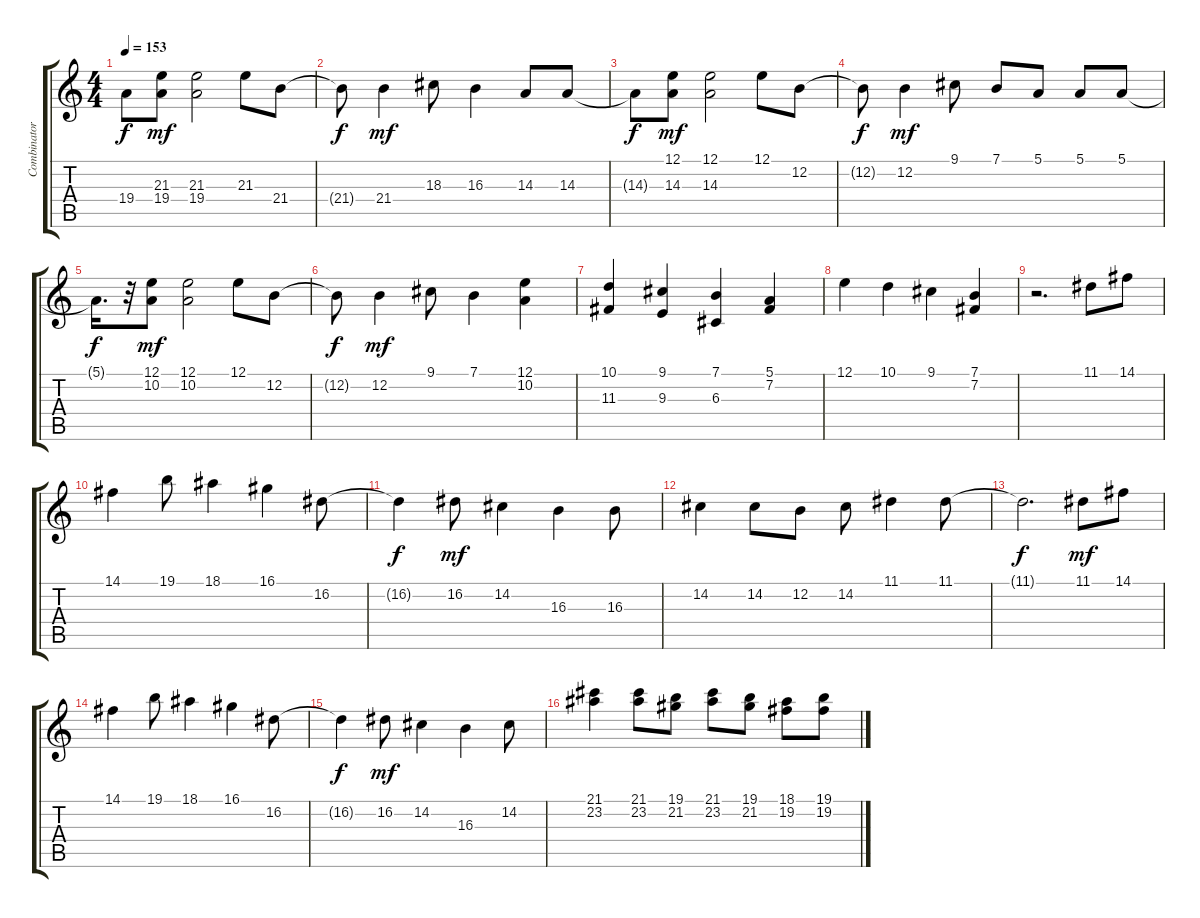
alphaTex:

\track ("Combinator 1" "Combinator") {instrument acousticgrandpiano}
\staff {score tabs}
\tuning (E4 B3 G3 D3 A2 E2) {hide}
\ts (4 4)
\tempo 153
\clef g2
\ks c
19.4{t}.8{dy f} (21.3 19.4).8{dy mf} (21.3 19.4).2 21.3.8 21.4.8 |
21.4{t}.8{dy f} 21.4.4{dy mf} 18.3.8 16.3.4 14.3.8 14.3.8 |
14.3{t}.8{dy f} (12.1 14.3).8{dy mf} (12.1 14.3).2 12.1.8 12.2.8 |
12.2{t}.8{dy f} 12.2.4{dy mf} 9.1.8 7.1.8 5.1.8 5.1.8 5.1.8 |
5.1{t}.16{d dy f} r.32 (12.1 10.2).8{dy mf} (12.1 10.2).2 12.1.8 12.2.8 |
12.2{t}.8{dy f} 12.2.4{dy mf} 9.1.8 7.1.4 (12.1 10.2).4 |
(10.1 11.3).4 (9.1 9.3).4 (7.1 6.3).4 (5.1 7.2).4 |
12.1.4 10.1.4 9.1.4 (7.1 7.2).4 |
r.2{d} 11.1.8 14.1.8 |
14.1.4 19.1.8 18.1.4 16.1.4 16.2.8 |
16.2{t}.4{dy f} 16.2.8{dy mf} 14.2.4 16.3.4 16.3.8 |
14.2.4 14.2.8 12.2.8 14.2.8 11.1.4 11.1.8 |
11.1{t}.2{d dy f} 11.1.8{dy mf} 14.1.8 |
14.1.4 19.1.8 18.1.4 16.1.4 16.2.8 |
16.2{t}.4{dy f} 16.2.8{dy mf} 14.2.4 16.3.4 14.2.8 |
(21.1 23.2).4 (21.1 23.2).8 (19.1 21.2).8 (21.1 23.2).8 (19.1 21.2).8 (18.1 19.2).8 (19.1 19.2).8
